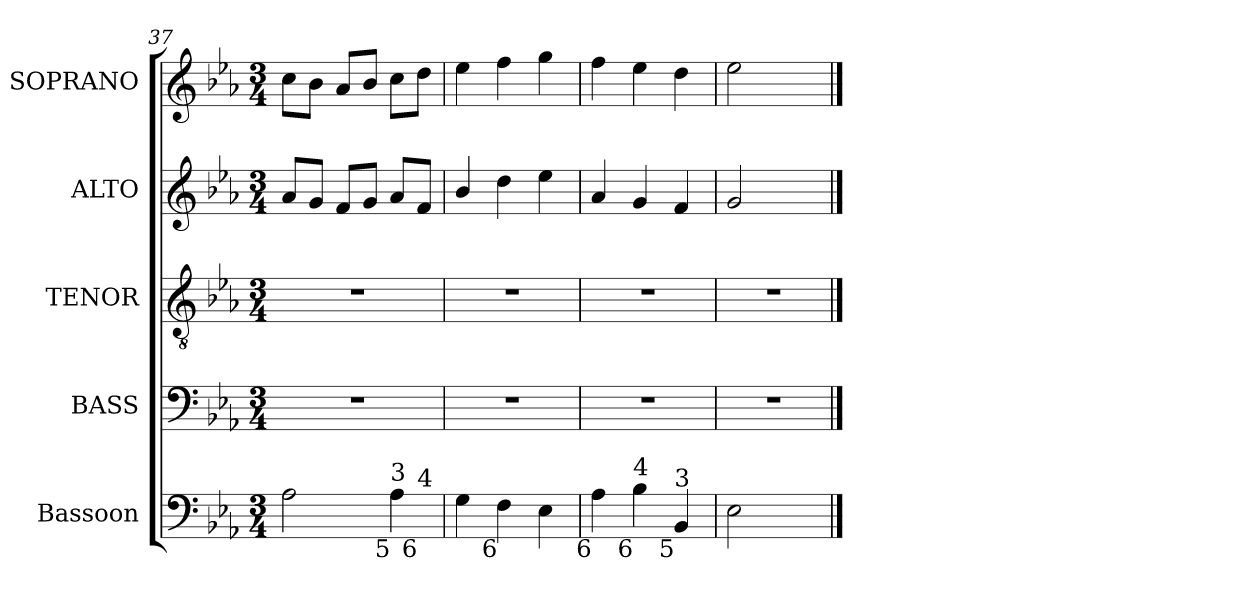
**kern	**kern	**kern	**kern	**kern
*part5	*part4	*part3	*part2	*part1
*staff5	*staff4	*staff3	*staff2	*staff1
*I"Bassoon	*I"BASS	*I"TENOR	*I"ALTO	*I"SOPRANO
*I'Bsn.	*I'B.	*I'T.	*I'A.	*I'S.
*clefF4	*clefF4	*clefGv2	*clefG2	*clefG2
*	*	*ITrd7c12	*	*
*k[b-e-a-]	*k[b-e-a-]	*k[b-e-a-]	*k[b-e-a-]	*k[b-e-a-]
*E-:	*E-:	*E-:	*E-:	*E-:
*M3/4	*M3/4	*M3/4	*M3/4	*M3/4
=37	=37	=37	=37	=37
!	!LO:N:vis=1	!LO:N:vis=1	!	!
*^	*	*	*	*
2A-i\	2ryy	2.r	2.r	8a-i/L	8cci\L
.	.	.	.	8gi/J	8b-i\J
.	.	.	.	8fi/L	8a-i/L
.	.	.	.	8gi/J	8b-i/J
!LO:TX:b:rj:t=5	!	!	!	!	!
!LO:TX:t=3	!	!	!	!	!
4A-i\	8ryy	.	.	8a-i/L	8cci\L
!	!LO:TX:b:rj:t=6	!	!	!	!
!	!LO:TX:t=4	!	!	!	!
.	8ryy	.	.	8fi/J	8ddi\J
=38	=38	=38	=38	=38	=38
!LO:TX:b:rj:t=6	!	!	!	!	!
!	!	!LO:N:vis=1	!LO:N:vis=1	!	!
*v	*v	*	*	*	*
4Gi\	2.r	2.r	4b-i/	4ee-i\
!LO:TX:b:rj:t=6	!	!	!	!
4Fi\	.	.	4ddi\	4ffi\
4E-i\	.	.	4ee-i\	4ggi\
=39	=39	=39	=39	=39
!LO:TX:b:rj:t=6	!	!	!	!
!	!LO:N:vis=1	!LO:N:vis=1	!	!
4A-i\	2.r	2.r	4a-i/	4ffi\
!LO:TX:b:rj:t=6	!	!	!	!
!LO:TX:t=4	!	!	!	!
4B-i\	.	.	4gi/	4ee-i\
!LO:TX:b:rj:t=5	!	!	!	!
!LO:TX:t=3	!	!	!	!
4BB-i/	.	.	4fi/	4ddi\
=40	=40	=40	=40	=40
!	!LO:N:vis=1	!LO:N:vis=1	!	!
2E-i\	2.r	2.r	2gi/	2ee-i\
4ryy	.	.	4ryy	4ryy
==	==	==	==	==
*-	*-	*-	*-	*-
